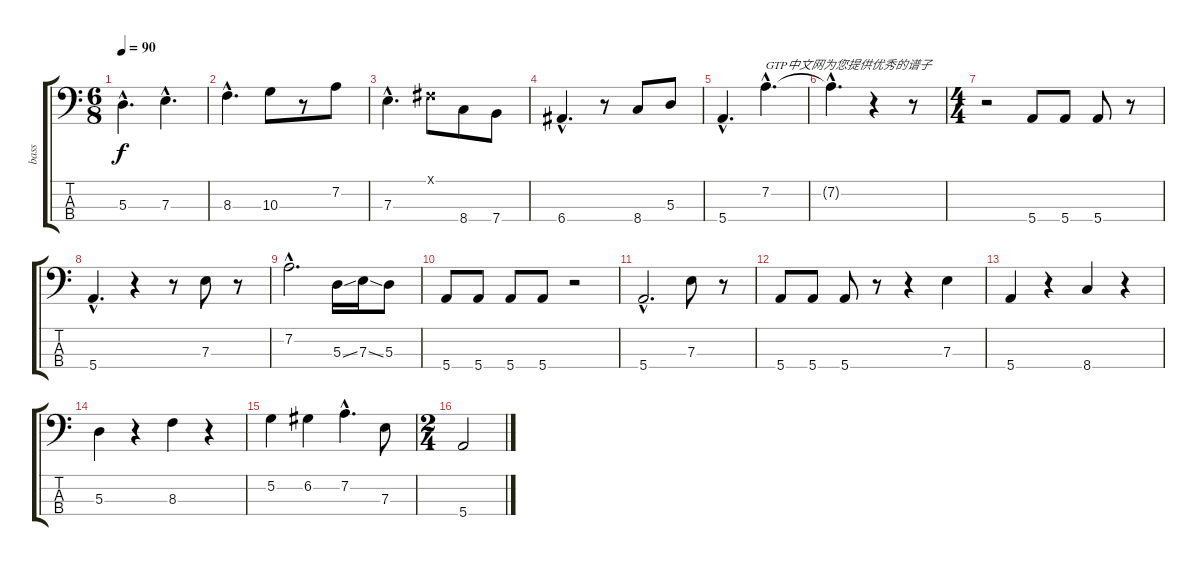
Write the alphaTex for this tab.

\track ("bass" "bass") {instrument fretlessbass}
\staff {score tabs}
\tuning (G2 D2 A1 E1) {hide}
\ts (6 8)
\tempo 90
\clef f4
\ks c
5.3{hac}.4{d dy f instrument fretlessbass} 7.3{hac}.4{d} |
8.3{hac}.4{d} 10.3.8 r.8 7.2.8 |
7.3{hac}.4{d} -1.1{x}.8 8.4.8 7.4.8 |
6.4{hac}.4{d} r.8 8.4.8 5.3.8 |
5.4{hac}.4{d} 7.2{hac}.4{d txt "GTP中文网为您提供优秀的谱子"} |
7.2{hac t}.4{d} r.4 r.8 |
\ts (4 4)
r.2 5.4.8 5.4.8 5.4.8 r.8 |
5.4{hac}.4{d} r.4 r.8 7.3.8 r.8 |
7.2{hac}.2{d} 5.3{ss}.16 7.3{ss}.16 5.3.8 |
5.4.8 5.4.8 5.4.8 5.4.8 r.2 |
5.4{hac}.2{d} 7.3.8 r.8 |
5.4.8 5.4.8 5.4.8 r.8 r.4 7.3.4 |
5.4.4 r.4 8.4.4 r.4 |
5.3.4 r.4 8.3.4 r.4 |
5.2.4 6.2.4 7.2{hac}.4{d} 7.3.8 |
\ts (2 4)
5.4.2
